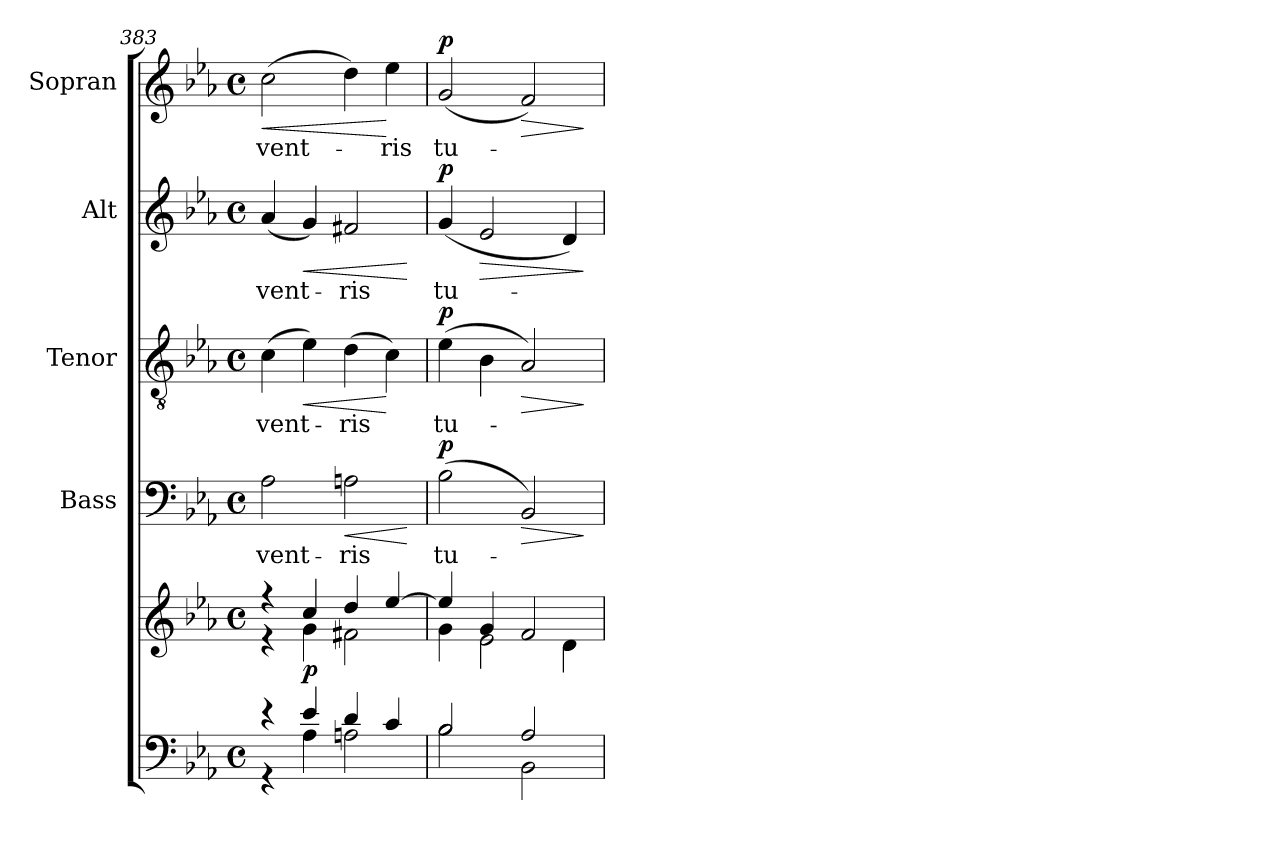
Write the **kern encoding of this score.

**kern	**kern	**dynam	**kern	**text	**dynam	**kern	**text	**dynam	**kern	**text	**dynam	**kern	**text	**dynam
*part5	*part5	*part5	*part4	*part4	*part4	*part3	*part3	*part3	*part2	*part2	*part2	*part1	*part1	*part1
*staff6	*staff5	*staff5/6	*staff4	*staff4	*staff4	*staff3	*staff3	*staff3	*staff2	*staff2	*staff2	*staff1	*staff1	*staff1
*	*	*	*I"Bass	*	*	*I"Tenor	*	*	*I"Alt	*	*	*I"Sopran	*	*
*	*	*	*I'B.	*	*	*I'T.	*	*	*I'A.	*	*	*I'S.	*	*
!!LO:PB:g=z
*clefF4	*clefG2	*	*clefF4	*	*	*clefGv2	*	*	*clefG2	*	*	*clefG2	*	*
*k[b-e-a-]	*k[b-e-a-]	*	*k[b-e-a-]	*	*	*k[b-e-a-]	*	*	*k[b-e-a-]	*	*	*k[b-e-a-]	*	*
*E-:	*E-:	*	*E-:	*	*	*E-:	*	*	*E-:	*	*	*E-:	*	*
*M4/4	*M4/4	*	*M4/4	*	*	*M4/4	*	*	*M4/4	*	*	*M4/4	*	*
*met(c)	*met(c)	*	*met(c)	*	*	*met(c)	*	*	*met(c)	*	*	*met(c)	*	*
=383	=383	=383	=383	=383	=383	=383	=383	=383	=383	=383	=383	=383	=383	=383
*^	*^	*	*	*	*	*	*	*	*	*	*	*	*	*
!	!	!	!	!	!	!LO:LY:b	!	!	!LO:LY:b	!	!	!LO:LY:b	!	!	!LO:LY:b	!LO:HP:b
4r	4r	4r	4r	.	2A-\	vent-	.	(>4c\	vent-	.	(<4a-/	vent-	.	(>2cc\	vent-	<
!	!	!	!	!LO:DY:b	!	!	!	!	!	!LO:HP:b	!	!	!LO:HP:b	!	!	!
4e-/	4A-\	4cc/	4g\	p	.	.	.	4e-\)	.	<	4g/)	.	<	.	.	.
!	!	!	!	!	!	!LO:LY:b	!LO:HP:b	!	!LO:LY:b	!	!	!LO:LY:b	!	!	!	!
4d/	2An\	4dd/	2f#X\	.	2An\	-ris	<	(>4d\	-ris	.	2f#X/	-ris	.	4dd\)	.	.
!	!	!	!	!	!	!	!	!	!	!	!	!	!	!	!LO:LY:b	!
4c/	.	[>4ee-/	.	.	.	.	.	4c\)	.	[	.	.	.	4ee-\	-ris	[
*v	*v	*	*	*	*	*	*	*	*	*	*	*	*	*	*	*
*	*v	*v	*	*	*	*	*	*	*	*	*	*	*	*	*
.	.	.	.	.	[	.	.	.	.	.	[	.	.	.
=384	=384	=384	=384	=384	=384	=384	=384	=384	=384	=384	=384	=384	=384	=384
*^	*^	*	*	*	*	*	*	*	*	*	*	*	*	*
!	!	!	!	!	!	!LO:LY:b	!LO:DY:a	!	!LO:LY:b	!LO:DY:a	!	!LO:LY:b	!LO:DY:a	!	!LO:LY:b	!LO:DY:a
2B-/	2B-\	4ee-/]	4g\	.	(>2B-\	tu-	p	(>4e-\	tu-	p	(<4g/	tu-	p	(<2g/	tu-	p
!	!	!	!	!	!	!	!	!	!	!	!	!	!LO:HP:b	!	!	!
.	.	4g/	2e-\	.	.	.	.	4B-\	.	.	2e-/	.	>	.	.	.
!	!	!	!	!	!	!	!LO:HP:b	!	!	!LO:HP:b	!	!	!	!	!	!LO:HP:b
2A-/	2BB-\	2f/	.	.	2BB-/)	.	>	2A-/)	.	>	.	.	.	2f/)	.	>
.	.	.	4d\	.	.	.	.	.	.	.	4d/)	.	.	.	.	.
*v	*v	*	*	*	*	*	*	*	*	*	*	*	*	*	*	*
*	*v	*v	*	*	*	*	*	*	*	*	*	*	*	*	*
.	.	.	.	.	]	.	.	]	.	.	]	.	.	]
=	=	=	=	=	=	=	=	=	=	=	=	=	=	=
*-	*-	*-	*-	*-	*-	*-	*-	*-	*-	*-	*-	*-	*-	*-
